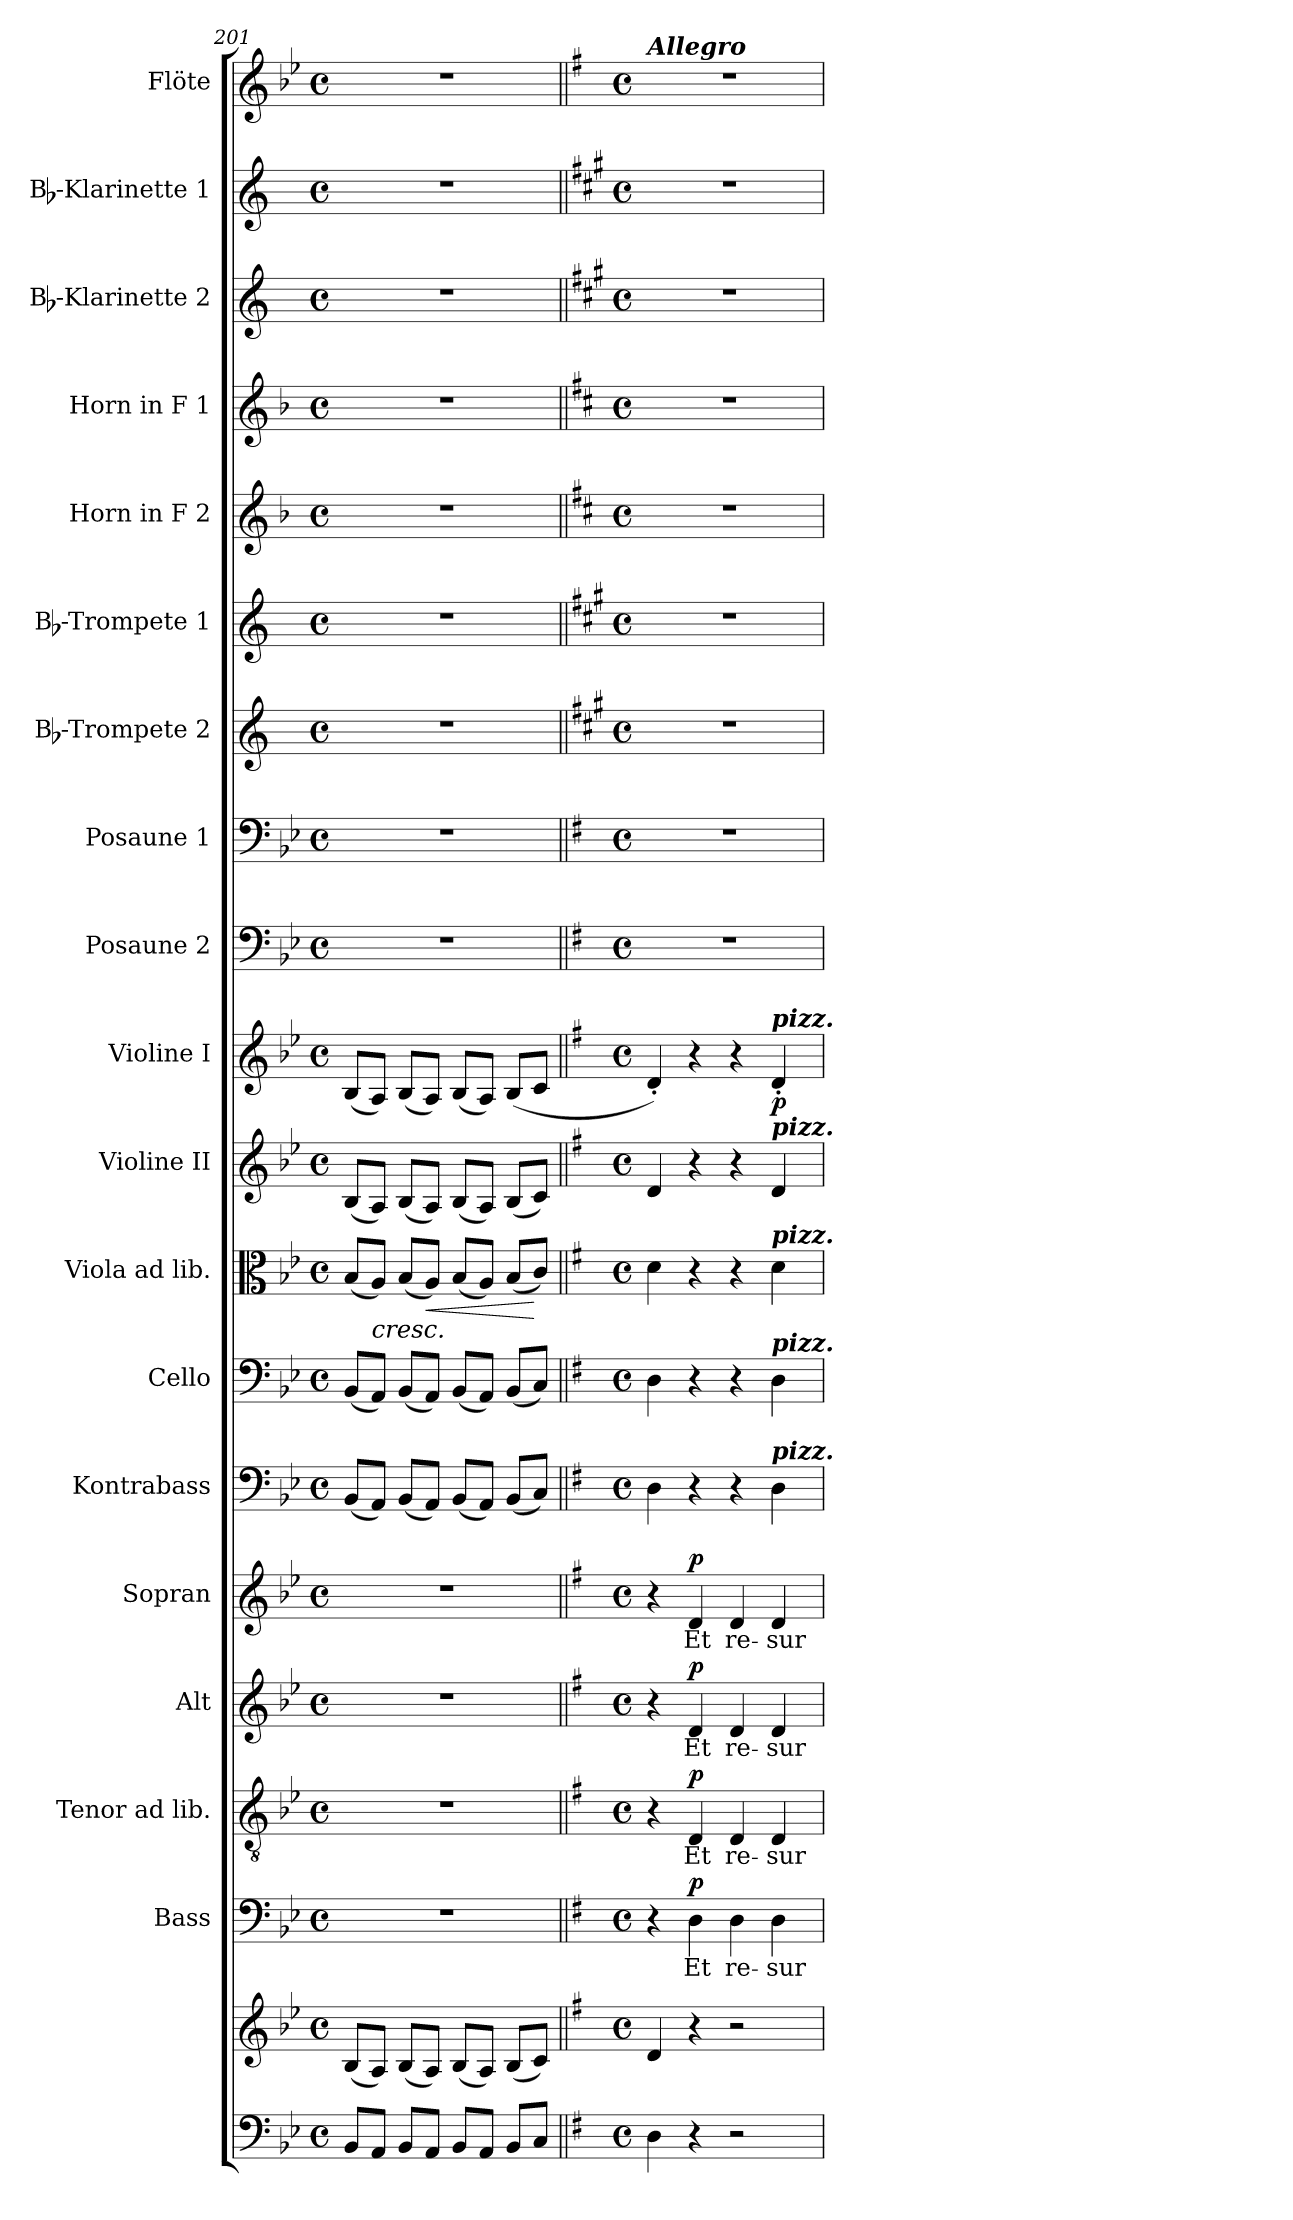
**kern	**kern	**kern	**text	**dynam	**kern	**text	**dynam	**kern	**text	**dynam	**kern	**text	**dynam	**kern	**kern	**kern	**dynam	**kern	**kern	**dynam	**kern	**kern	**kern	**kern	**kern	**kern	**kern	**kern	**kern
*part19	*part19	*part18	*part18	*part18	*part17	*part17	*part17	*part16	*part16	*part16	*part15	*part15	*part15	*part14	*part13	*part12	*part12	*part11	*part10	*part10	*part9	*part8	*part7	*part6	*part5	*part4	*part3	*part2	*part1
*staff20	*staff19	*staff18	*staff18	*staff18	*staff17	*staff17	*staff17	*staff16	*staff16	*staff16	*staff15	*staff15	*staff15	*staff14	*staff13	*staff12	*staff12	*staff11	*staff10	*staff10	*staff9	*staff8	*staff7	*staff6	*staff5	*staff4	*staff3	*staff2	*staff1
*	*	*I"Bass	*	*	*I"Tenor ad lib.	*	*	*I"Alt	*	*	*I"Sopran	*	*	*I"Kontrabass	*I"Cello	*I"Viola ad lib.	*	*I"Violine II	*I"Violine I	*	*I"Posaune 2	*I"Posaune 1	*I"Bb-Trompete 2	*I"Bb-Trompete 1	*I"Horn in F 2	*I"Horn in F 1	*I"Bb-Klarinette 2	*I"Bb-Klarinette 1	*I"Flöte
*	*	*I'B.	*	*	*I'T.	*	*	*I'A.	*	*	*I'S.	*	*	*I'Kb.	*	*I'Vla.	*	*I'Vl. II	*I'Vl. I	*	*I'Pos. 2	*I'Pos. 1	*I'Bb Trp. 2	*I'Bb Trp. 1	*	*	*I'Bb Kl. 2	*I'Bb Kl. 1	*I'Fl.
*clefF4	*clefG2	*clefF4	*	*	*clefGv2	*	*	*clefG2	*	*	*clefG2	*	*	*clefF4	*clefF4	*clefC3	*	*clefG2	*clefG2	*	*clefF4	*clefF4	*clefG2	*clefG2	*clefG2	*clefG2	*clefG2	*clefG2	*clefG2
*	*	*	*	*	*	*	*	*	*	*	*	*	*	*ITrd7c12	*	*	*	*	*	*	*	*	*ITrd1c2	*ITrd1c2	*ITrd4c7	*ITrd4c7	*ITrd1c2	*ITrd1c2	*
*k[b-e-]	*k[b-e-]	*k[b-e-]	*	*	*k[b-e-]	*	*	*k[b-e-]	*	*	*k[b-e-]	*	*	*k[b-e-]	*k[b-e-]	*k[b-e-]	*	*k[b-e-]	*k[b-e-]	*	*k[b-e-]	*k[b-e-]	*k[b-e-]	*k[b-e-]	*k[b-e-]	*k[b-e-]	*k[b-e-]	*k[b-e-]	*k[b-e-]
*B-:	*B-:	*B-:	*	*	*B-:	*	*	*B-:	*	*	*B-:	*	*	*B-:	*B-:	*B-:	*	*B-:	*B-:	*	*B-:	*B-:	*B-:	*B-:	*B-:	*B-:	*B-:	*B-:	*B-:
*M4/4	*M4/4	*M4/4	*	*	*M4/4	*	*	*M4/4	*	*	*M4/4	*	*	*M4/4	*M4/4	*M4/4	*	*M4/4	*M4/4	*	*M4/4	*M4/4	*M4/4	*M4/4	*M4/4	*M4/4	*M4/4	*M4/4	*M4/4
*met(c)	*met(c)	*met(c)	*	*	*met(c)	*	*	*met(c)	*	*	*met(c)	*	*	*met(c)	*met(c)	*met(c)	*	*met(c)	*met(c)	*	*met(c)	*met(c)	*met(c)	*met(c)	*met(c)	*met(c)	*met(c)	*met(c)	*met(c)
=201	=201	=201	=201	=201	=201	=201	=201	=201	=201	=201	=201	=201	=201	=201	=201	=201	=201	=201	=201	=201	=201	=201	=201	=201	=201	=201	=201	=201	=201
8BB-/L	(<8B-/L	1r	.	.	1r	.	.	1r	.	.	1r	.	.	(<8BBB-/L	(<8BB-/L	(<8B-/L	.	(<8B-/L	(<8B-/L	.	1r	1r	1r	1r	1r	1r	1r	1r	1r
!	!	!	!	!	!	!	!	!	!	!	!	!	!	!	!	!	!LO:HP:b	!	!	!	!	!	!	!	!	!	!	!	!
8AA/J	8A/J)	.	.	.	.	.	.	.	.	.	.	.	.	8AAA/J)	8AA/J)	8A/J)	<	8A/J)	8A/J)	.	.	.	.	.	.	.	.	.	.
8BB-/L	(<8B-/L	.	.	.	.	.	.	.	.	.	.	.	.	(<8BBB-/L	(<8BB-/L	(<8B-/L	.	(<8B-/L	(<8B-/L	.	.	.	.	.	.	.	.	.	.
!	!	!	!	!	!	!	!	!	!	!	!	!	!	!	!	!	!LO:HP:b	!	!	!	!	!	!	!	!	!	!	!	!
8AA/J	8A/J)	.	.	.	.	.	.	.	.	.	.	.	.	8AAA/J)	8AA/J)	8A/J)	<	8A/J)	8A/J)	.	.	.	.	.	.	.	.	.	.
8BB-/L	(<8B-/L	.	.	.	.	.	.	.	.	.	.	.	.	(<8BBB-/L	(<8BB-/L	(<8B-/L	.	(<8B-/L	(<8B-/L	.	.	.	.	.	.	.	.	.	.
8AA/J	8A/J)	.	.	.	.	.	.	.	.	.	.	.	.	8AAA/J)	8AA/J)	8A/J)	.	8A/J)	8A/J)	.	.	.	.	.	.	.	.	.	.
8BB-/L	(<8B-/L	.	.	.	.	.	.	.	.	.	.	.	.	(<8BBB-/L	(<8BB-/L	(<8B-/L	.	(<8B-/L	(<8B-/L	.	.	.	.	.	.	.	.	.	.
8C/J	8c/J)	.	.	.	.	.	.	.	.	.	.	.	.	8CC/J)	8C/J)	8c/J)	[ [	8c/J)	8c/J	.	.	.	.	.	.	.	.	.	.
!!LO:PB:g=z
=202||	=202||	=202||	=202||	=202||	=202||	=202||	=202||	=202||	=202||	=202||	=202||	=202||	=202||	=202||	=202||	=202||	=202||	=202||	=202||	=202||	=202||	=202||	=202||	=202||	=202||	=202||	=202||	=202||	=202||
*k[f#]	*k[f#]	*k[f#]	*	*	*k[f#]	*	*	*k[f#]	*	*	*k[f#]	*	*	*k[f#]	*k[f#]	*k[f#]	*	*k[f#]	*k[f#]	*	*k[f#]	*k[f#]	*k[f#]	*k[f#]	*k[f#]	*k[f#]	*k[f#]	*k[f#]	*k[f#]
*G:	*G:	*G:	*	*	*G:	*	*	*G:	*	*	*G:	*	*	*G:	*G:	*G:	*	*G:	*G:	*	*G:	*G:	*G:	*G:	*G:	*G:	*G:	*G:	*G:
*M4/4	*M4/4	*M4/4	*	*	*M4/4	*	*	*M4/4	*	*	*M4/4	*	*	*M4/4	*M4/4	*M4/4	*	*M4/4	*M4/4	*	*M4/4	*M4/4	*M4/4	*M4/4	*M4/4	*M4/4	*M4/4	*M4/4	*M4/4
*met(c)	*met(c)	*met(c)	*	*	*met(c)	*	*	*met(c)	*	*	*met(c)	*	*	*met(c)	*met(c)	*met(c)	*	*met(c)	*met(c)	*	*met(c)	*met(c)	*met(c)	*met(c)	*met(c)	*met(c)	*met(c)	*met(c)	*met(c)
!	!	!	!	!	!	!	!	!	!	!	!	!	!	!	!	!	!	!	!	!	!	!	!	!	!	!	!	!	!LO:TX:a:Bi:t=Allegro
4D\	4d/	4r	.	.	4r	.	.	4r	.	.	4r	.	.	4DD\	4D\	4d\	.	4d/	4d'</)	.	1r	1r	1r	1r	1r	1r	1r	1r	1r
!	!	!	!LO:LY:b	!LO:DY:a	!	!LO:LY:b	!LO:DY:a	!	!LO:LY:b	!LO:DY:a	!	!LO:LY:b	!LO:DY:a	!	!	!	!	!	!	!	!	!	!	!	!	!	!	!	!
4r	4r	4D\	Et	p	4D/	-Et	p	4d/	Et	p	4d/	Et	p	4r	4r	4r	.	4r	4r	.	.	.	.	.	.	.	.	.	.
!	!	!	!LO:LY:b	!	!	!LO:LY:b	!	!	!LO:LY:b	!	!	!LO:LY:b	!	!	!	!	!	!	!	!	!	!	!	!	!	!	!	!	!
2r	2r	4D\	re-	.	4D/	re-	.	4d/	re-	.	4d/	re-	.	4r	4r	4r	.	4r	4r	.	.	.	.	.	.	.	.	.	.
!	!	!	!	!	!	!	!	!	!	!	!	!	!	!	!	!	!	!	!LO:TX:a:Bi:t=pizz.	!	!	!	!	!	!	!	!	!	!
!	!	!	!	!	!	!	!	!	!	!	!	!	!	!	!	!	!	!LO:TX:a:Bi:t=pizz.	!	!	!	!	!	!	!	!	!	!	!
!	!	!	!	!	!	!	!	!	!	!	!	!	!	!	!	!LO:TX:a:Bi:t=pizz.	!	!	!	!	!	!	!	!	!	!	!	!	!
!	!	!	!	!	!	!	!	!	!	!	!	!	!	!	!LO:TX:a:Bi:t=pizz.	!	!	!	!	!	!	!	!	!	!	!	!	!	!
!	!	!	!	!	!	!	!	!	!	!	!	!	!	!LO:TX:a:Bi:t=pizz.	!	!	!	!	!	!	!	!	!	!	!	!	!	!	!
!	!	!	!LO:LY:b	!	!	!LO:LY:b	!	!	!LO:LY:b	!	!	!LO:LY:b	!	!	!	!	!	!	!	!LO:DY:b	!	!	!	!	!	!	!	!	!
.	.	4D\	-sur-	.	4D/	-sur-	.	4d/	-sur-	.	4d/	-sur-	.	4DD\	4D\	4d\	.	4d/	4d'</	p	.	.	.	.	.	.	.	.	.
=	=	=	=	=	=	=	=	=	=	=	=	=	=	=	=	=	=	=	=	=	=	=	=	=	=	=	=	=	=
*-	*-	*-	*-	*-	*-	*-	*-	*-	*-	*-	*-	*-	*-	*-	*-	*-	*-	*-	*-	*-	*-	*-	*-	*-	*-	*-	*-	*-	*-
